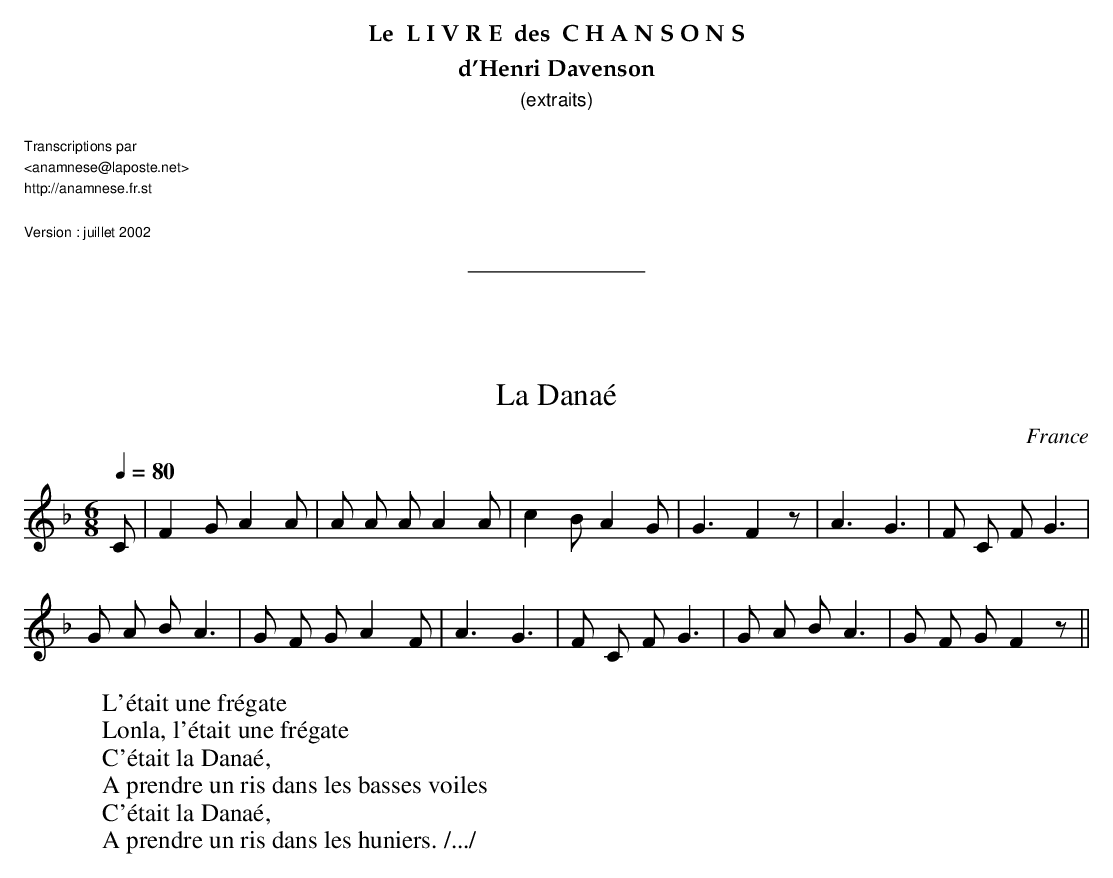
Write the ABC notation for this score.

X:1
T:La Danaé
O:France
M:6/8
L:1/8
Q:1/4=80
K:F
C | F2 G A2 A | A A A A2 A | c2 B A2 G | G3 F2 z | A3 G3 | F C F G3 |!
G A B A3 |G F G A2 F |A3 G3 | F C F G3 | G A B A3 |G F G F2 z ||
W:L'était une frégate
W:Lonla, l'était une frégate
W:C'était la Danaé,
W:A prendre un ris dans les basses voiles
W:C'était la Danaé,
W:A prendre un ris dans les huniers. /.../
